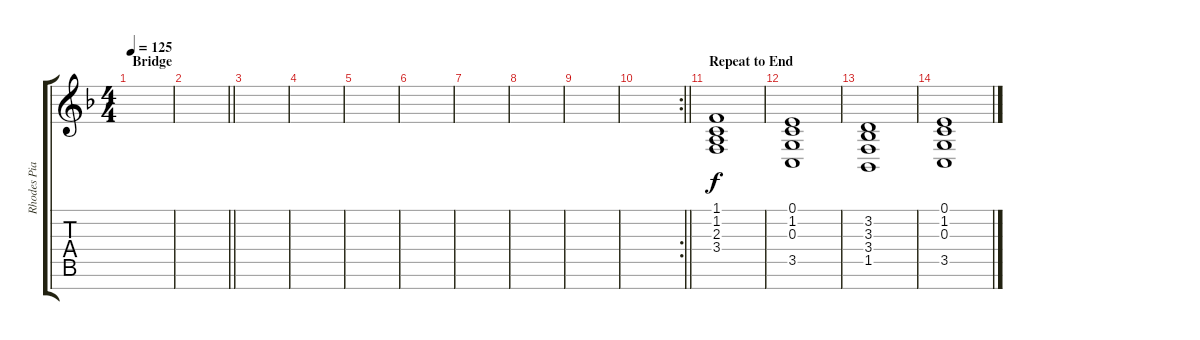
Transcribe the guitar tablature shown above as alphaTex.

\track ("Rhodes Piano" "Rhodes Pia") {instrument electricpiano1}
\staff {score tabs}
\tuning (E4 B3 G3 D3 A2 E2 B1) {hide}
\ts (4 4)
\section ("" "Bridge")
\tempo 125
\clef g2
\ks f
|
\barLineRight lightlight
|
\section ("" "")
|
|
|
|
|
|
|
\rc 2
\barLineRight lightlight
|
\section ("" "Repeat to End")
(1.1 1.2 2.3 3.4).1 |
(0.1 1.2 0.3 3.5).1 |
(3.2 3.3 3.4 1.5).1 |
(0.1 1.2 0.3 3.5).1
